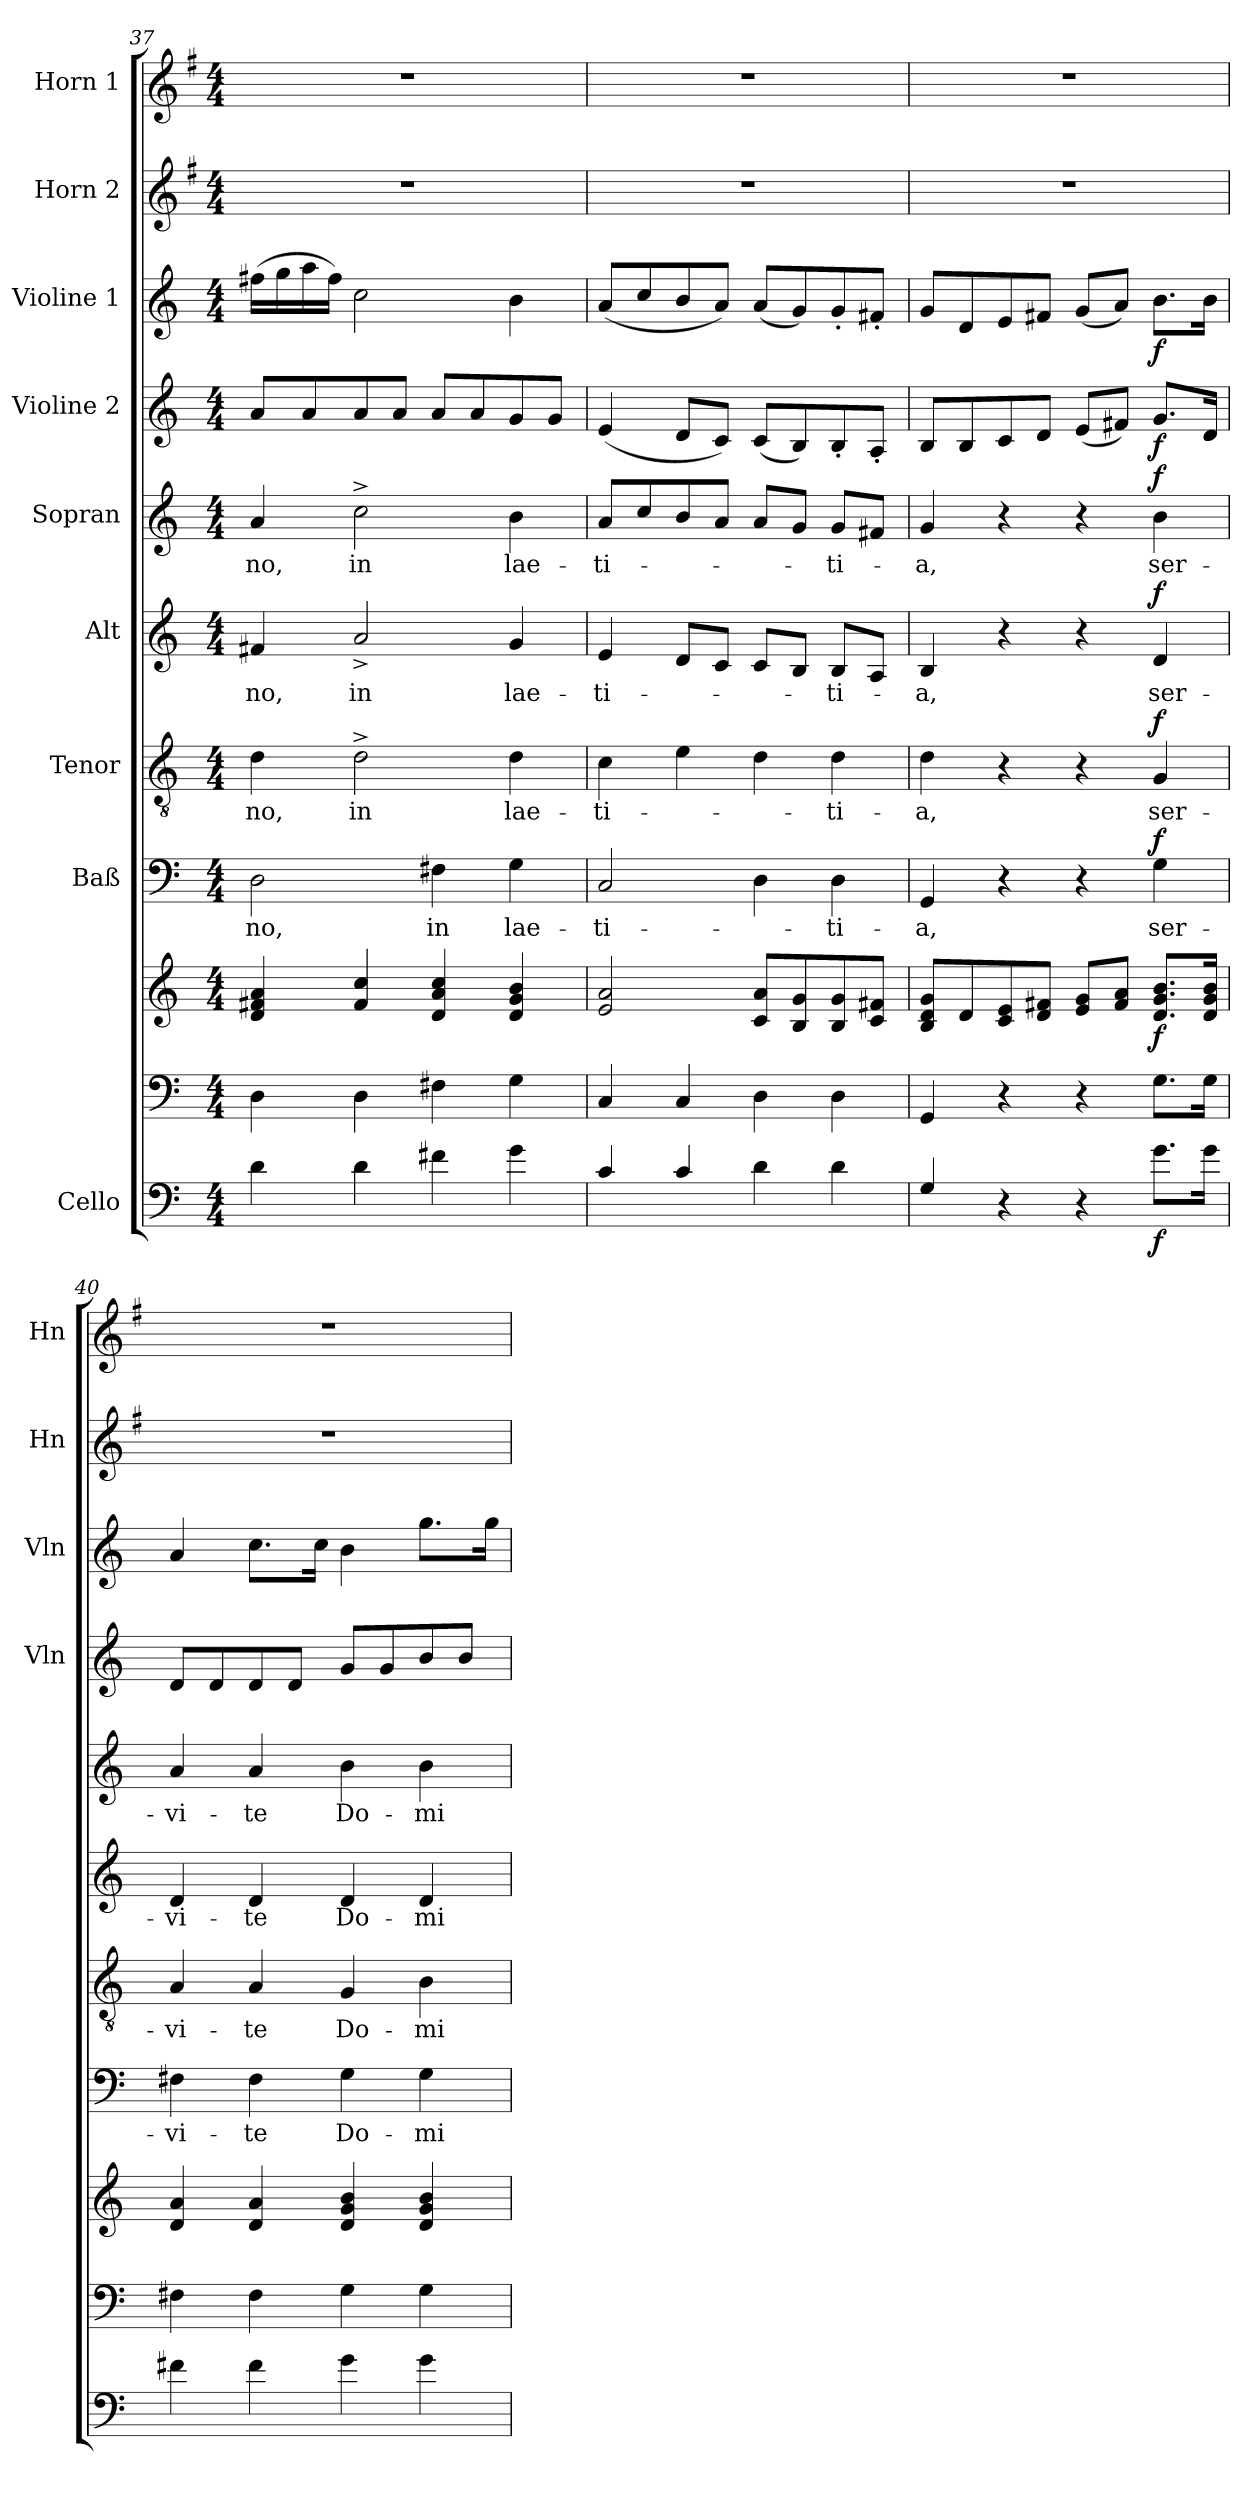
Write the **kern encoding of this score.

**kern	**dynam	**kern	**kern	**dynam	**kern	**text	**dynam	**kern	**text	**dynam	**kern	**text	**dynam	**kern	**text	**dynam	**kern	**dynam	**kern	**dynam	**kern	**kern
*part10	*part10	*part9	*part9	*part9	*part8	*part8	*part8	*part7	*part7	*part7	*part6	*part6	*part6	*part5	*part5	*part5	*part4	*part4	*part3	*part3	*part2	*part1
*staff11	*staff11	*staff10	*staff9	*staff9/10	*staff8	*staff8	*staff8	*staff7	*staff7	*staff7	*staff6	*staff6	*staff6	*staff5	*staff5	*staff5	*staff4	*staff4	*staff3	*staff3	*staff2	*staff1
*I"Cello	*	*	*	*	*I"Baß	*	*	*I"Tenor	*	*	*I"Alt	*	*	*I"Sopran	*	*	*I"Violine 2	*	*I"Violine 1	*	*I"Horn 2	*I"Horn 1
*	*	*	*	*	*	*	*	*	*	*	*	*	*	*	*	*	*I'Vln	*	*I'Vln	*	*I'Hn	*I'Hn
!!LO:PB:g=z
*clefF4	*	*clefF4	*clefG2	*	*clefF4	*	*	*clefGv2	*	*	*clefG2	*	*	*clefG2	*	*	*clefG2	*	*clefG2	*	*clefG2	*clefG2
*ITrd7c12	*	*	*	*	*	*	*	*	*	*	*	*	*	*	*	*	*	*	*	*	*ITrd4c7	*ITrd4c7
*k[]	*	*k[]	*k[]	*	*k[]	*	*	*k[]	*	*	*k[]	*	*	*k[]	*	*	*k[]	*	*k[]	*	*k[]	*k[]
*C:	*	*C:	*C:	*	*C:	*	*	*C:	*	*	*C:	*	*	*C:	*	*	*C:	*	*C:	*	*C:	*C:
*M4/4	*	*M4/4	*M4/4	*	*M4/4	*	*	*M4/4	*	*	*M4/4	*	*	*M4/4	*	*	*M4/4	*	*M4/4	*	*M4/4	*M4/4
=37	=37	=37	=37	=37	=37	=37	=37	=37	=37	=37	=37	=37	=37	=37	=37	=37	=37	=37	=37	=37	=37	=37
!	!	!	!	!	!	!LO:LY:b	!	!	!LO:LY:b	!	!	!LO:LY:b	!	!	!LO:LY:b	!	!	!	!	!	!	!
4D\	.	4D\	4d/ 4f#X/ 4a/	.	2D\	-no,	.	4d\	-no,	.	4f#X/	-no,	.	4a/	-no,	.	8a/L	.	(>16ff#X\LL	.	1r	1r
.	.	.	.	.	.	.	.	.	.	.	.	.	.	.	.	.	.	.	16gg\	.	.	.
.	.	.	.	.	.	.	.	.	.	.	.	.	.	.	.	.	8a/	.	16aa\	.	.	.
.	.	.	.	.	.	.	.	.	.	.	.	.	.	.	.	.	.	.	16ff#\JJ)	.	.	.
!	!	!	!	!	!	!	!	!	!LO:LY:b	!	!	!LO:LY:b	!	!	!LO:LY:b	!	!	!	!	!	!	!
4D\	.	4D\	4f#/ 4cc/	.	.	.	.	2d^>\	in	.	2a^</	in	.	2cc^>\	in	.	8a/	.	2cc\	.	.	.
.	.	.	.	.	.	.	.	.	.	.	.	.	.	.	.	.	8a/J	.	.	.	.	.
!	!	!	!	!	!	!LO:LY:b	!	!	!	!	!	!	!	!	!	!	!	!	!	!	!	!
4F#X\	.	4F#X\	4d/ 4a/ 4cc/	.	4F#X\	in	.	.	.	.	.	.	.	.	.	.	8a/L	.	.	.	.	.
.	.	.	.	.	.	.	.	.	.	.	.	.	.	.	.	.	8a/	.	.	.	.	.
!	!	!	!	!	!	!LO:LY:b	!	!	!LO:LY:b	!	!	!LO:LY:b	!	!	!LO:LY:b	!	!	!	!	!	!	!
4G\	.	4G\	4d/ 4g/ 4b/	.	4G\	lae-	.	4d\	lae-	.	4g/	lae-	.	4b\	lae-	.	8g/	.	4b\	.	.	.
.	.	.	.	.	.	.	.	.	.	.	.	.	.	.	.	.	8g/J	.	.	.	.	.
=38	=38	=38	=38	=38	=38	=38	=38	=38	=38	=38	=38	=38	=38	=38	=38	=38	=38	=38	=38	=38	=38	=38
!	!	!	!	!	!	!LO:LY:b	!	!	!LO:LY:b	!	!	!LO:LY:b	!	!	!LO:LY:b	!	!	!	!	!	!	!
4C/	.	4C/	2e/ 2a/	.	2C/	-ti-	.	4c\	-ti-	.	4e/	-ti-	.	8a/L	-ti-	.	(<4e/	.	(<8a/L	.	1r	1r
.	.	.	.	.	.	.	.	.	.	.	.	.	.	8cc/	.	.	.	.	8cc/	.	.	.
4C/	.	4C/	.	.	.	.	.	4e\	.	.	8d/L	.	.	8b/	.	.	8d/L	.	8b/	.	.	.
.	.	.	.	.	.	.	.	.	.	.	8c/J	.	.	8a/J	.	.	8c/J)	.	8a/J)	.	.	.
4D\	.	4D\	8c/ 8a/L	.	4D\	.	.	4d\	.	.	8c/L	.	.	8a/L	.	.	(<8c/L	.	(<8a/L	.	.	.
.	.	.	8B/ 8g/	.	.	.	.	.	.	.	8B/J	.	.	8g/J	.	.	8B/)	.	8g/)	.	.	.
!	!	!	!	!	!	!LO:LY:b	!	!	!LO:LY:b	!	!	!LO:LY:b	!	!	!LO:LY:b	!	!	!	!	!	!	!
4D\	.	4D\	8B/ 8g/	.	4D\	-ti-	.	4d\	-ti-	.	8B/L	-ti-	.	8g/L	-ti-	.	8B'</	.	8g'</	.	.	.
.	.	.	8c/ 8f#X/J	.	.	.	.	.	.	.	8A/J	.	.	8f#X/J	.	.	8A'</J	.	8f#X'</J	.	.	.
=39	=39	=39	=39	=39	=39	=39	=39	=39	=39	=39	=39	=39	=39	=39	=39	=39	=39	=39	=39	=39	=39	=39
!	!	!	!	!	!	!LO:LY:b	!	!	!LO:LY:b	!	!	!LO:LY:b	!	!	!LO:LY:b	!	!	!	!	!	!	!
4GG/	.	4GG/	8B/ 8d/ 8g/L	.	4GG/	-a,	.	4d\	-a,	.	4B/	-a,	.	4g/	-a,	.	8B/L	.	8g/L	.	1r	1r
.	.	.	8d/	.	.	.	.	.	.	.	.	.	.	.	.	.	8B/	.	8d/	.	.	.
4r	.	4r	8c/ 8e/	.	4r	.	.	4r	.	.	4r	.	.	4r	.	.	8c/	.	8e/	.	.	.
.	.	.	8d/ 8f#X/J	.	.	.	.	.	.	.	.	.	.	.	.	.	8d/J	.	8f#X/J	.	.	.
4r	.	4r	8e/ 8g/L	.	4r	.	.	4r	.	.	4r	.	.	4r	.	.	(<8e/L	.	(<8g/L	.	.	.
.	.	.	8f#/ 8a/J	.	.	.	.	.	.	.	.	.	.	.	.	.	8f#X/J)	.	8a/J)	.	.	.
!	!LO:DY:b	!	!	!LO:DY:b	!	!LO:LY:b	!LO:DY:a	!	!LO:LY:b	!LO:DY:a	!	!LO:LY:b	!LO:DY:a	!	!LO:LY:b	!LO:DY:a	!	!LO:DY:b	!	!LO:DY:b	!	!
8.G\L	f	8.G\L	8.d/ 8.g/ 8.b/L	f	4G\	ser-	f	4G/	ser-	f	4d/	ser-	f	4b\	ser-	f	8.g/L	f	8.b\L	f	.	.
16G\Jk	.	16G\Jk	16d/ 16g/ 16b/Jk	.	.	.	.	.	.	.	.	.	.	.	.	.	16d/Jk	.	16b\Jk	.	.	.
!!LO:PB:g=z
=40	=40	=40	=40	=40	=40	=40	=40	=40	=40	=40	=40	=40	=40	=40	=40	=40	=40	=40	=40	=40	=40	=40
!	!	!	!	!	!	!LO:LY:b	!	!	!LO:LY:b	!	!	!LO:LY:b	!	!	!LO:LY:b	!	!	!	!	!	!	!
4F#X\	.	4F#X\	4d/ 4a/	.	4F#X\	-vi-	.	4A/	-vi-	.	4d/	-vi-	.	4a/	-vi-	.	8d/L	.	4a/	.	1r	1r
.	.	.	.	.	.	.	.	.	.	.	.	.	.	.	.	.	8d/	.	.	.	.	.
!	!	!	!	!	!	!LO:LY:b	!	!	!LO:LY:b	!	!	!LO:LY:b	!	!	!LO:LY:b	!	!	!	!	!	!	!
4F#\	.	4F#\	4d/ 4a/	.	4F#\	-te	.	4A/	-te	.	4d/	-te	.	4a/	-te	.	8d/	.	8.cc\L	.	.	.
.	.	.	.	.	.	.	.	.	.	.	.	.	.	.	.	.	8d/J	.	.	.	.	.
.	.	.	.	.	.	.	.	.	.	.	.	.	.	.	.	.	.	.	16cc\Jk	.	.	.
!	!	!	!	!	!	!LO:LY:b	!	!	!LO:LY:b	!	!	!LO:LY:b	!	!	!LO:LY:b	!	!	!	!	!	!	!
4G\	.	4G\	4d/ 4g/ 4b/	.	4G\	Do-	.	4G/	Do-	.	4d/	Do-	.	4b\	Do-	.	8g/L	.	4b\	.	.	.
.	.	.	.	.	.	.	.	.	.	.	.	.	.	.	.	.	8g/	.	.	.	.	.
!	!	!	!	!	!	!LO:LY:b	!	!	!LO:LY:b	!	!	!LO:LY:b	!	!	!LO:LY:b	!	!	!	!	!	!	!
4G\	.	4G\	4d/ 4g/ 4b/	.	4G\	-mi-	.	4B\	-mi-	.	4d/	-mi-	.	4b\	-mi-	.	8b/	.	8.gg\L	.	.	.
.	.	.	.	.	.	.	.	.	.	.	.	.	.	.	.	.	8b/J	.	.	.	.	.
.	.	.	.	.	.	.	.	.	.	.	.	.	.	.	.	.	.	.	16gg\Jk	.	.	.
=	=	=	=	=	=	=	=	=	=	=	=	=	=	=	=	=	=	=	=	=	=	=
*-	*-	*-	*-	*-	*-	*-	*-	*-	*-	*-	*-	*-	*-	*-	*-	*-	*-	*-	*-	*-	*-	*-
